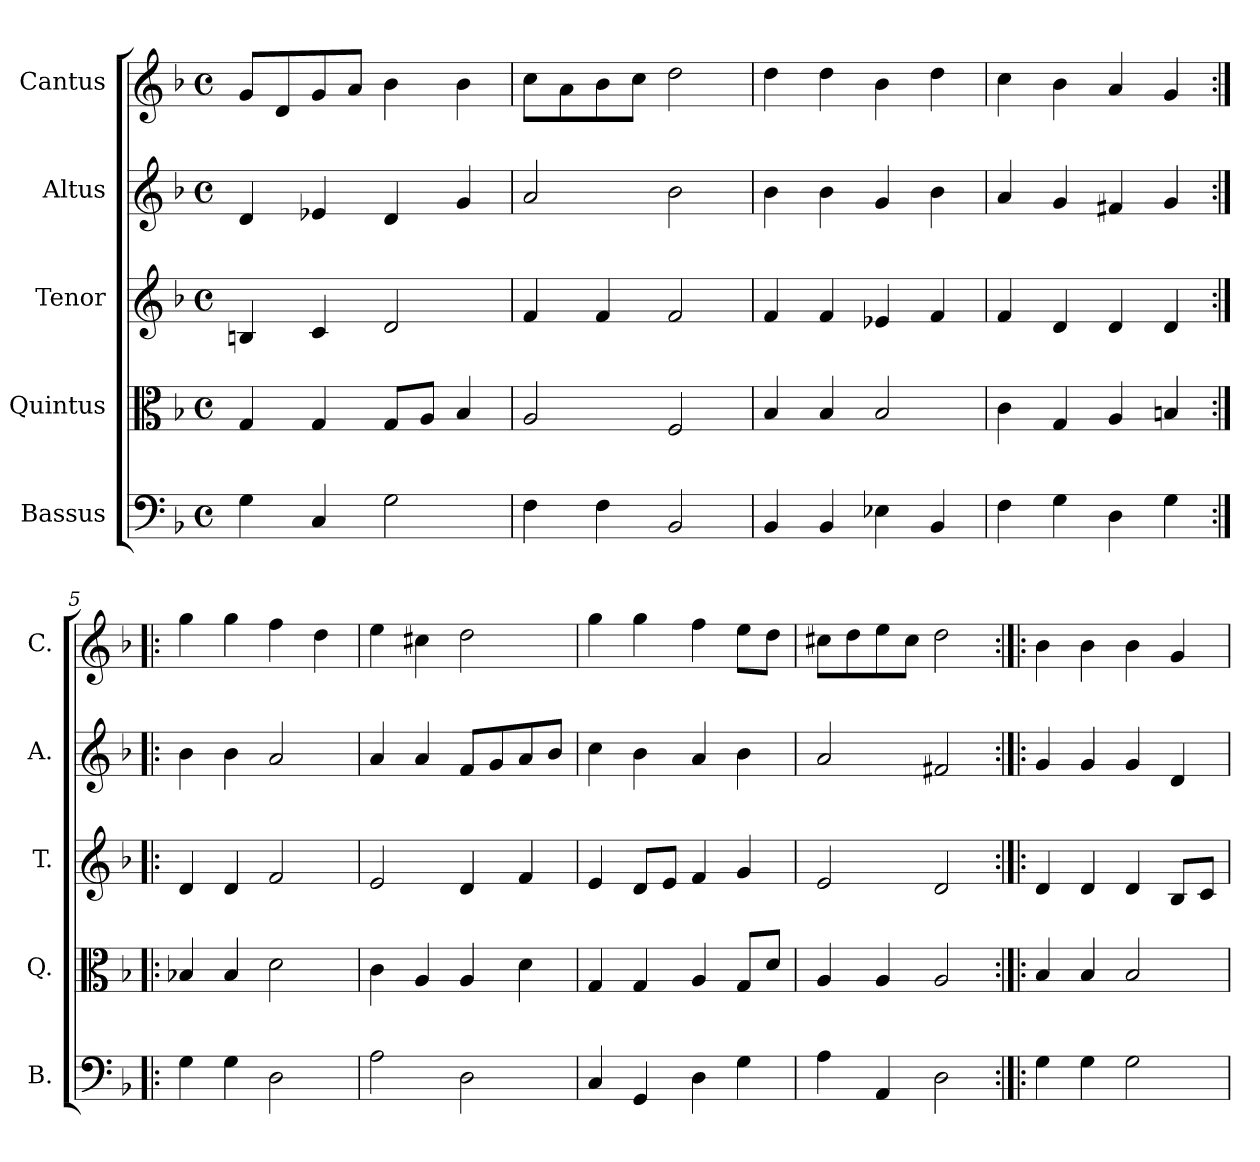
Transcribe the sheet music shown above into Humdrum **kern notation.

**kern	**kern	**kern	**kern	**kern
*part5	*part4	*part3	*part2	*part1
*staff5	*staff4	*staff3	*staff2	*staff1
*I"Bassus	*I"Quintus	*I"Tenor	*I"Altus	*I"Cantus
*I'B.	*I'Q.	*I'T.	*I'A.	*I'C.
*clefF4	*clefC3	*clefG2	*clefG2	*clefG2
*k[b-]	*k[b-]	*k[b-]	*k[b-]	*k[b-]
*F:	*F:	*F:	*F:	*F:
*M4/4	*M4/4	*M4/4	*M4/4	*M4/4
*met(c)	*met(c)	*met(c)	*met(c)	*met(c)
=1	=1	=1	=1	=1
4G\	4G/	4Bn/	4d/	8g/L
.	.	.	.	8d/
4C/	4G/	4c/	4e-X/	8g/
.	.	.	.	8a/J
2G\	8G/L	2d/	4d/	4b-\
.	8A/J	.	.	.
.	4B-/	.	4g/	4b-\
=2	=2	=2	=2	=2
4F\	2A/	4f/	2a/	8cc\L
.	.	.	.	8a\
4F\	.	4f/	.	8b-\
.	.	.	.	8cc\J
2BB-/	2F/	2f/	2b-\	2dd\
=3	=3	=3	=3	=3
4BB-/	4B-/	4f/	4b-\	4dd\
4BB-/	4B-/	4f/	4b-\	4dd\
4E-X\	2B-/	4e-X/	4g/	4b-\
4BB-/	.	4f/	4b-\	4dd\
=4	=4	=4	=4	=4
4F\	4c\	4f/	4a/	4cc\
4G\	4G/	4d/	4g/	4b-\
4D\	4A/	4d/	4f#X/	4a/
4G\	4Bn/	4d/	4g/	4g/
=5:|!|:	=5:|!|:	=5:|!|:	=5:|!|:	=5:|!|:
4G\	4B-X/	4d/	4b-\	4gg\
4G\	4B-/	4d/	4b-\	4gg\
2D\	2d\	2f/	2a/	4ff\
.	.	.	.	4dd\
=6	=6	=6	=6	=6
2A\	4c\	2e/	4a/	4ee\
.	4A/	.	4a/	4cc#X\
2D\	4A/	4d/	8f/L	2dd\
.	.	.	8g/	.
.	4d\	4f/	8a/	.
.	.	.	8b-/J	.
=7	=7	=7	=7	=7
4C/	4G/	4e/	4cc\	4gg\
4GG/	4G/	8d/L	4b-\	4gg\
.	.	8e/J	.	.
4D\	4A/	4f/	4a/	4ff\
4G\	8G/L	4g/	4b-\	8ee\L
.	8d/J	.	.	8dd\J
=8	=8	=8	=8	=8
4A\	4A/	2e/	2a/	8cc#X\L
.	.	.	.	8dd\
4AA/	4A/	.	.	8ee\
.	.	.	.	8cc#\J
2D\	2A/	2d/	2f#X/	2dd\
=9:|!|:	=9:|!|:	=9:|!|:	=9:|!|:	=9:|!|:
4G\	4B-/	4d/	4g/	4b-\
4G\	4B-/	4d/	4g/	4b-\
2G\	2B-/	4d/	4g/	4b-\
.	.	8B-/L	4d/	4g/
.	.	8c/J	.	.
=	=	=	=	=
*-	*-	*-	*-	*-
